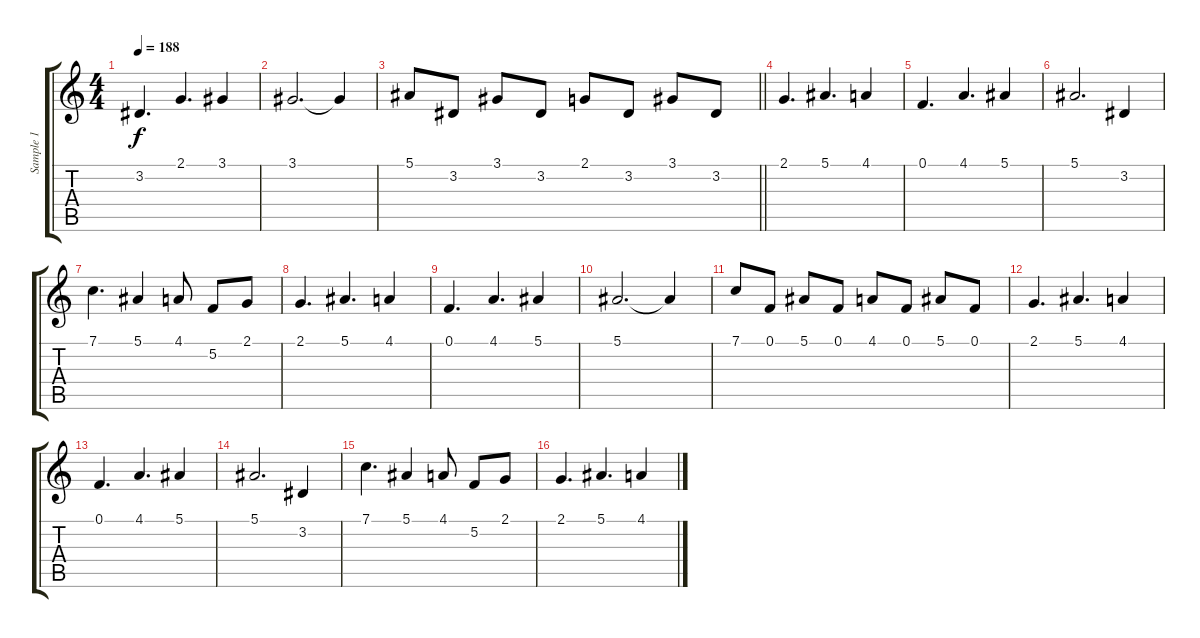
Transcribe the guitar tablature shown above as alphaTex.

\track ("Sample 1" "Sample 1") {instrument lead2sawtooth}
\staff {score tabs}
\tuning (F4 C4 Ab3 Eb3 Bb2 F2) {hide}
\ts (4 4)
\tempo 188
\clef g2
\ks c
3.2.4{d dy f} 2.1.4{d} 3.1.4 |
3.1.2{d} 3.1{t}.4 |
\barLineRight lightlight
5.1.8 3.2.8 3.1.8 3.2.8 2.1.8 3.2.8 3.1.8 3.2.8 |
\section ("" " ")
2.1.4{d} 5.1.4{d} 4.1.4 |
0.1.4{d} 4.1.4{d} 5.1.4 |
5.1.2{d} 3.2.4 |
7.1.4{d} 5.1.4 4.1.8 5.2.8 2.1.8 |
2.1.4{d} 5.1.4{d} 4.1.4 |
0.1.4{d} 4.1.4{d} 5.1.4 |
5.1.2{d} 5.1{t}.4 |
7.1.8 0.1.8 5.1.8 0.1.8 4.1.8 0.1.8 5.1.8 0.1.8 |
2.1.4{d} 5.1.4{d} 4.1.4 |
0.1.4{d} 4.1.4{d} 5.1.4 |
5.1.2{d} 3.2.4 |
7.1.4{d} 5.1.4 4.1.8 5.2.8 2.1.8 |
2.1.4{d} 5.1.4{d} 4.1.4
